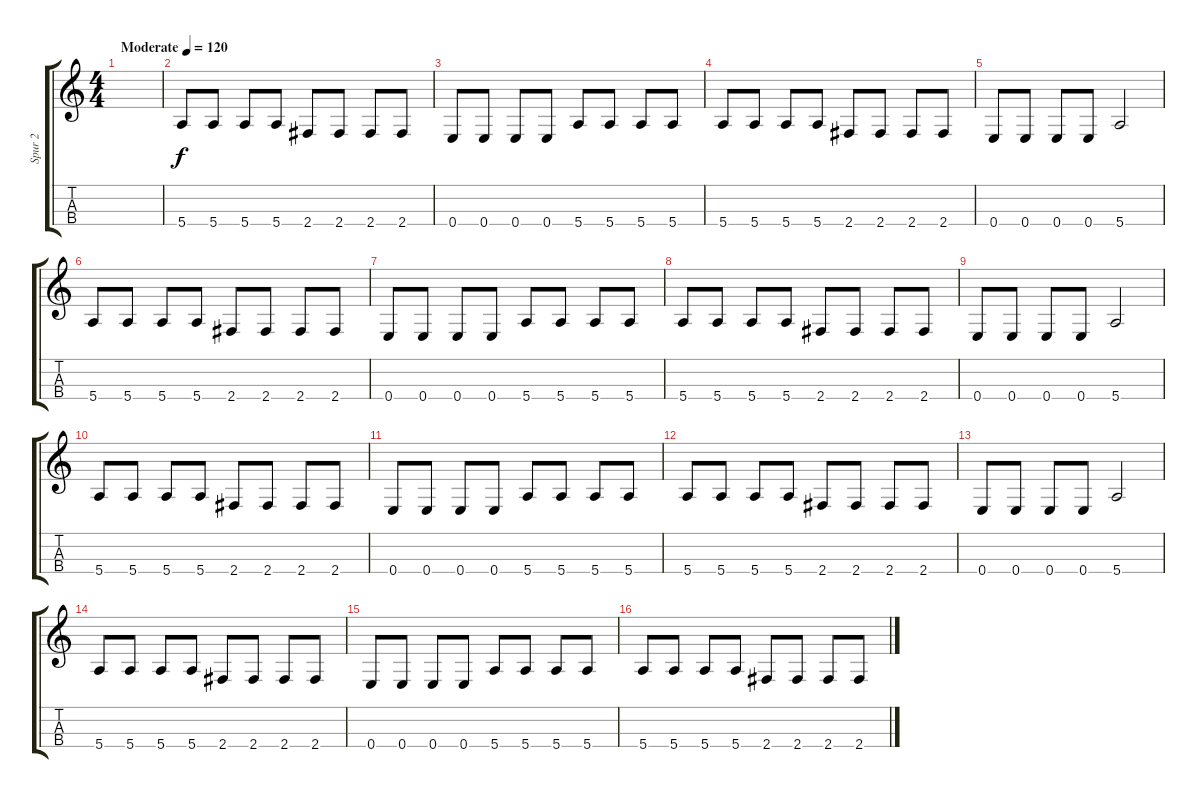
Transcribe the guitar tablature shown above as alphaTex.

\track ("Spur 2" "Spur 2") {instrument electricbassfinger}
\staff {score tabs}
\tuning (G3 D3 A2 E2) {hide}
\ts (4 4)
\tempo (120 "Moderate")
\clef g2
\ks c
|
5.4.8 5.4.8 5.4.8 5.4.8 2.4.8 2.4.8 2.4.8 2.4.8 |
0.4.8 0.4.8 0.4.8 0.4.8 5.4.8 5.4.8 5.4.8 5.4.8 |
5.4.8 5.4.8 5.4.8 5.4.8 2.4.8 2.4.8 2.4.8 2.4.8 |
0.4.8 0.4.8 0.4.8 0.4.8 5.4.2 |
5.4.8 5.4.8 5.4.8 5.4.8 2.4.8 2.4.8 2.4.8 2.4.8 |
0.4.8 0.4.8 0.4.8 0.4.8 5.4.8 5.4.8 5.4.8 5.4.8 |
5.4.8 5.4.8 5.4.8 5.4.8 2.4.8 2.4.8 2.4.8 2.4.8 |
0.4.8 0.4.8 0.4.8 0.4.8 5.4.2 |
5.4.8 5.4.8 5.4.8 5.4.8 2.4.8 2.4.8 2.4.8 2.4.8 |
0.4.8 0.4.8 0.4.8 0.4.8 5.4.8 5.4.8 5.4.8 5.4.8 |
5.4.8 5.4.8 5.4.8 5.4.8 2.4.8 2.4.8 2.4.8 2.4.8 |
0.4.8 0.4.8 0.4.8 0.4.8 5.4.2 |
5.4.8 5.4.8 5.4.8 5.4.8 2.4.8 2.4.8 2.4.8 2.4.8 |
0.4.8 0.4.8 0.4.8 0.4.8 5.4.8 5.4.8 5.4.8 5.4.8 |
5.4.8 5.4.8 5.4.8 5.4.8 2.4.8 2.4.8 2.4.8 2.4.8
